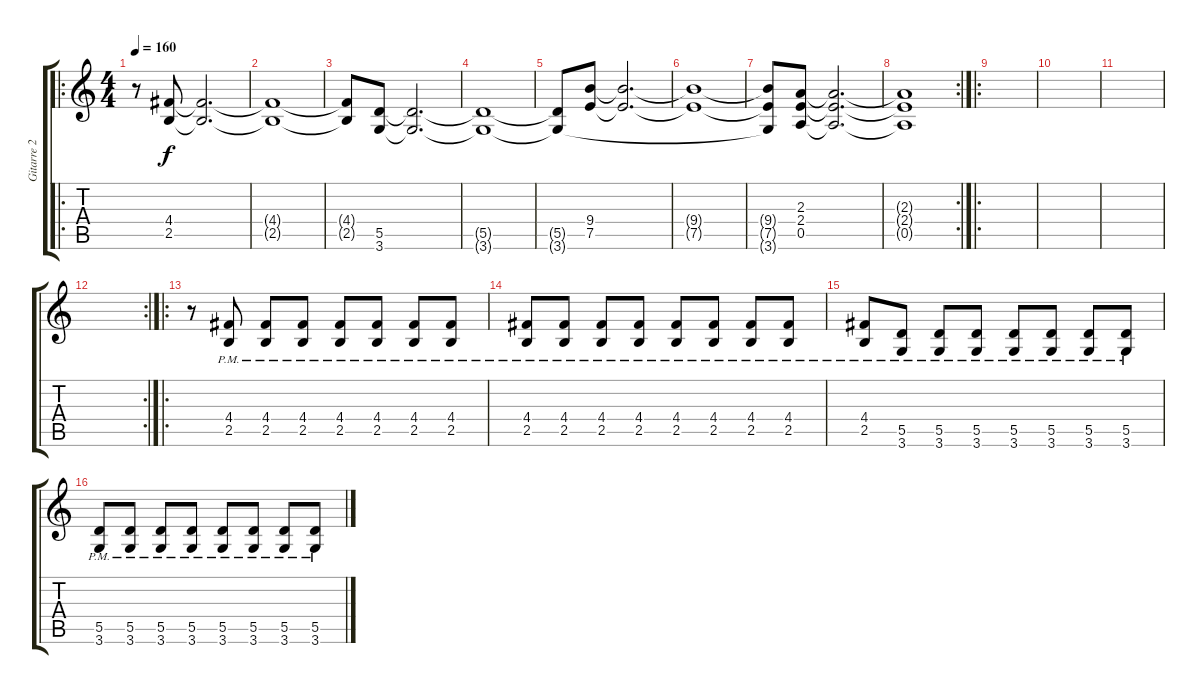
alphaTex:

\track ("Gitarre 2" "Gitarre 2") {instrument distortionguitar}
\staff {score tabs}
\tuning (E4 B3 G3 D3 A2 E2) {hide}
\ro
\ts (4 4)
\tempo 160
\clef g2
\ks c
r.8{dy f} (4.4 2.5).8 (4.4{t} 2.5{t}).2{d} |
(4.4{t} 2.5{t}).1 |
(4.4{t} 2.5{t}).8 (5.5 3.6).8 (5.5{t} 3.6{t}).2{d} |
(5.5{t} 3.6{t}).1 |
(5.5{t} 3.6{t}).8 (9.4 7.5).8 (9.4{t} 7.5{t}).2{d} |
(9.4{t} 7.5{t}).1 |
(9.4{t} 7.5{t} 3.6{t}).8 (2.3 2.4 0.5).8 (2.3{t} 2.4{t} 0.5{t}).2{d} |
\rc 2
(2.3{t} 2.4{t} 0.5{t}).1 |
\ro
|
|
|
\rc 2
|
\ro
r.8 (4.4{pm} 2.5{pm}).8 (4.4{pm} 2.5{pm}).8 (4.4{pm} 2.5{pm}).8 (4.4{pm} 2.5{pm}).8 (4.4{pm} 2.5{pm}).8 (4.4{pm} 2.5{pm}).8 (4.4{pm} 2.5{pm}).8 |
(4.4{pm} 2.5{pm}).8 (4.4{pm} 2.5{pm}).8 (4.4{pm} 2.5{pm}).8 (4.4{pm} 2.5{pm}).8 (4.4{pm} 2.5{pm}).8 (4.4{pm} 2.5{pm}).8 (4.4{pm} 2.5{pm}).8 (4.4{pm} 2.5{pm}).8 |
(4.4 2.5{pm}).8 (5.5{pm} 3.6{pm}).8 (5.5{pm} 3.6{pm}).8 (5.5{pm} 3.6{pm}).8 (5.5{pm} 3.6{pm}).8 (5.5{pm} 3.6{pm}).8 (5.5{pm} 3.6{pm}).8 (5.5{pm} 3.6{pm}).8 |
(5.5{pm} 3.6{pm}).8 (5.5{pm} 3.6{pm}).8 (5.5{pm} 3.6{pm}).8 (5.5{pm} 3.6{pm}).8 (5.5{pm} 3.6{pm}).8 (5.5{pm} 3.6{pm}).8 (5.5{pm} 3.6{pm}).8 (5.5{pm} 3.6{pm}).8
